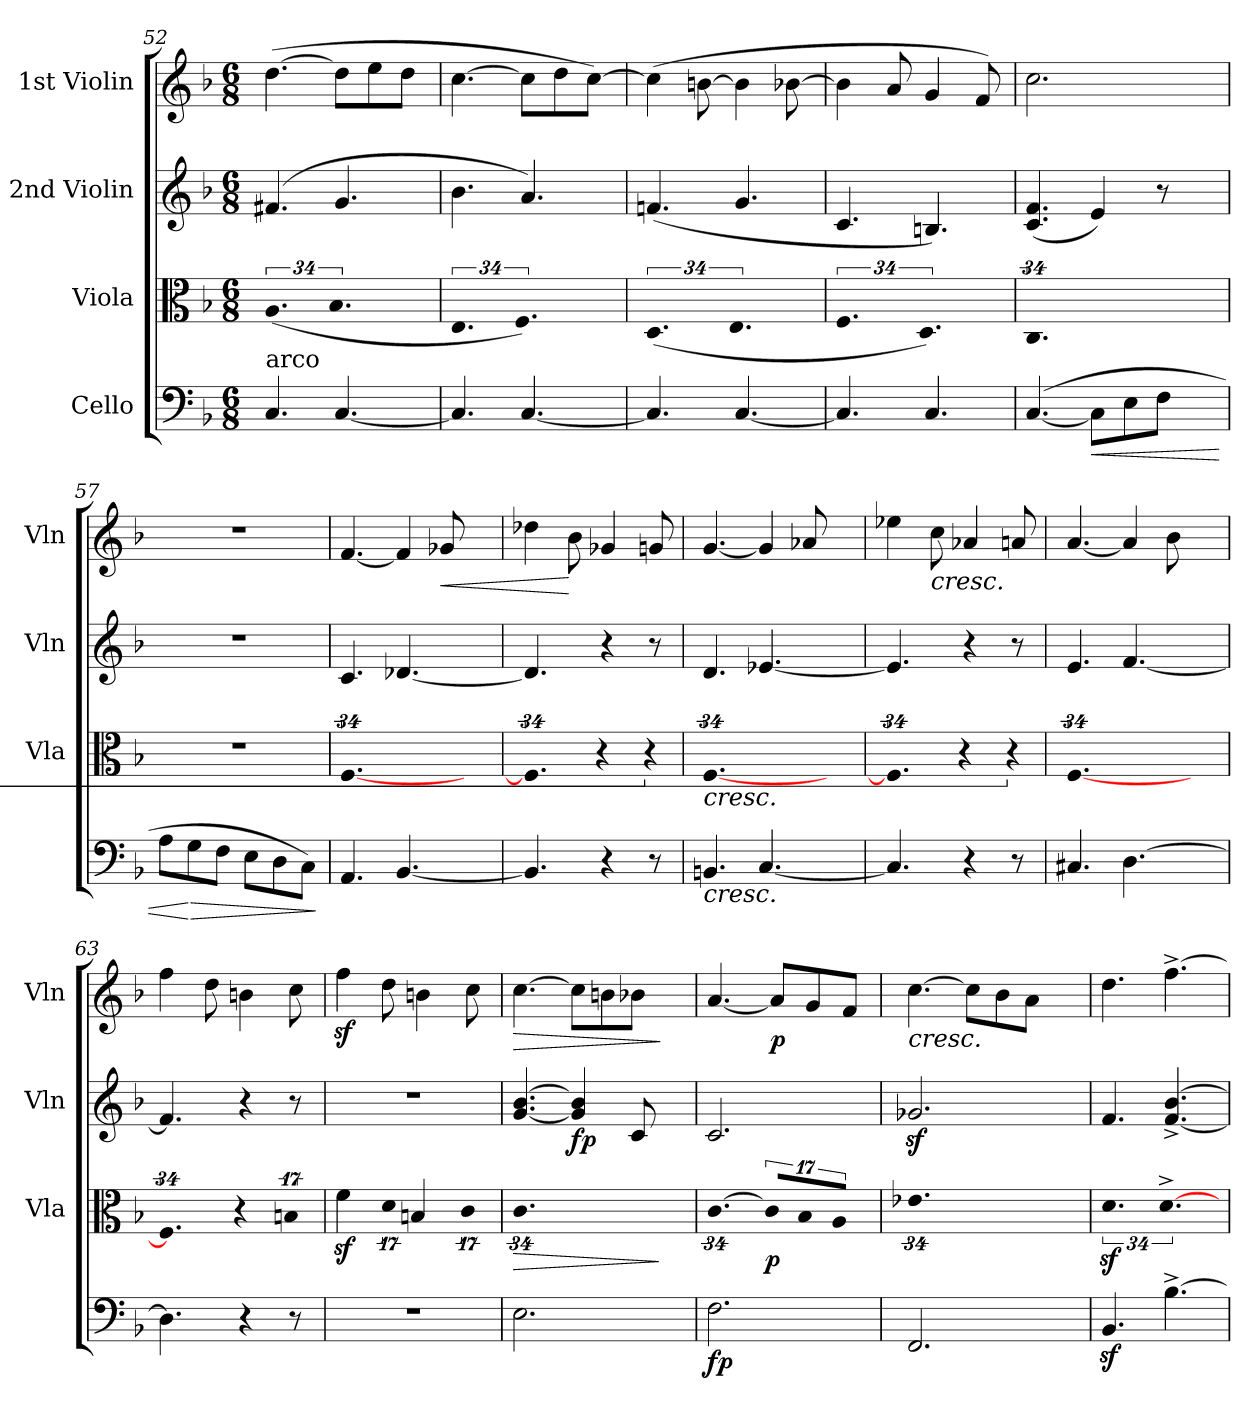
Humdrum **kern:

**kern	**dynam	**kern	**dynam	**kern	**dynam	**kern	**dynam
*part4	*part4	*part3	*part3	*part2	*part2	*part1	*part1
*staff4	*staff4	*staff3	*staff3	*staff2	*staff2	*staff1	*staff1
*I"Cello	*	*I"Viola	*	*I"2nd Violin	*	*I"1st Violin	*
*	*	*I'Vla	*	*I'Vln	*	*I'Vln	*
*clefF4	*	*clefC3	*	*clefG2	*	*clefG2	*
*k[b-]	*	*k[b-]	*	*k[b-]	*	*k[b-]	*
*F:	*	*F:	*	*F:	*	*F:	*
*M6/8	*	*M6/8	*	*M6/8	*	*M6/8	*
=52	=52	=52	=52	=52	=52	=52	=52
!LO:TX:a:t=arco	!	!	!	!	!	!	!
!	!	!LO:N:vis=4.	!	!	!	!	!
4.C/	.	(68%25A/	.	(4.f#X/	.	([4.dd\	.
!	!	!LO:N:vis=4.	!	!	!	!	!
.	.	68%25B-/	.	.	.	.	.
[4.C/	.	.	.	4.g/	.	8dd\L]	.
.	.	.	.	.	.	8ee\	.
.	.	.	.	.	.	8dd\J	.
.	.	68ryy	.	.	.	.	.
=53	=53	=53	=53	=53	=53	=53	=53
!	!	!LO:N:vis=4.	!	!	!	!	!
4.C/]	.	68%25E/	.	4.b-\	.	[4.cc\	.
!	!	!LO:N:vis=4.	!	!	!	!	!
.	.	68%25F/)	.	.	.	.	.
[4.C/	.	.	.	4.a/)	.	8cc\L]	.
.	.	.	.	.	.	8dd\	.
.	.	.	.	.	.	[8cc\J)	.
.	.	68ryy	.	.	.	.	.
=54	=54	=54	=54	=54	=54	=54	=54
!	!	!LO:N:vis=4.	!	!	!	!	!
4.C/]	.	(68%25D/	.	(4.fn/	.	(4cc\]	.
.	.	.	.	.	.	[8bn\	.
!	!	!LO:N:vis=4.	!	!	!	!	!
.	.	68%25E/	.	.	.	.	.
[4.C/	.	.	.	4.g/	.	4b\]	.
.	.	.	.	.	.	[8b-X\	.
.	.	68ryy	.	.	.	.	.
=55	=55	=55	=55	=55	=55	=55	=55
!	!	!LO:N:vis=4.	!	!	!	!	!
4.C/]	.	68%25F/	.	4.c/	.	4b-\]	.
.	.	.	.	.	.	8a/	.
!	!	!LO:N:vis=4.	!	!	!	!	!
.	.	68%25D/)	.	.	.	.	.
4.C/	.	.	.	4.Bn/)	.	4g/	.
.	.	.	.	.	.	8f/)	.
.	.	68ryy	.	.	.	.	.
=56	=56	=56	=56	=56	=56	=56	=56
!	!	!LO:N:vis=2.	!	!	!	!	!
([4.C/	.	34%25C/	.	(4.c/ 4.f/	.	2.cc\	.
!	!LO:HP:b	!	!	!	!	!	!
8C\L]	<	.	.	4e/)	.	.	.
8E\	.	.	.	.	.	.	.
8F\J	.	.	.	8r	.	.	.
.	.	68ryy	.	.	.	.	.
=57	=57	=57	=57	=57	=57	=57	=57
8A\L	.	2.r	.	2.r	.	2.r	.
!	!LO:HP:n=1:b	!	!	!	!	!	!
8G\	[ >	.	.	.	.	.	.
8F\J	.	.	.	.	.	.	.
8E\L	.	.	.	.	.	.	.
8D\	.	.	.	.	.	.	.
8C\J)	.	.	.	.	.	.	.
.	]	.	.	.	.	.	.
!!LO:LB:g=z
=58	=58	=58	=58	=58	=58	=58	=58
!	!	!LO:N:vis=2.	!	!	!	!	!
4.AA/	.	[34%25F/	.	4.c/	.	[4.f/	.
[4.BB-/	.	.	.	[4.d-X/	.	4f/]	.
!	!	!	!	!	!	!	!LO:HP:b
.	.	.	.	.	.	8g-X/	<
.	.	68ryy	.	.	.	.	.
=59	=59	=59	=59	=59	=59	=59	=59
!	!	!LO:N:vis=4.	!	!	!	!	!
4.BB-/]	.	68%25F/]	.	4.d-/]	.	4dd-X\	.
.	.	.	.	.	.	8b-\	[
.	.	4r	.	.	.	.	.
4r	.	.	.	4r	.	4g-X/	.
!	!	!LO:N:vis=8	!	!	!	!	!
.	.	17%2r	.	.	.	.	.
8r	.	.	.	8r	.	8gn/	.
.	.	68ryy	.	.	.	.	.
=60	=60	=60	=60	=60	=60	=60	=60
!	!	!LO:TX:b:i:t=cresc.	!	!	!	!	!
!LO:TX:b:i:t=cresc.	!	!	!	!	!	!	!
!	!	!LO:N:vis=2.	!	!	!	!	!
4.BBn/	.	[34%25F/	.	4.d/	.	[4.g/	.
[4.C/	.	.	.	[4.e-X/	.	4g/]	.
.	.	.	.	.	.	8a-X/	.
.	.	68ryy	.	.	.	.	.
=61	=61	=61	=61	=61	=61	=61	=61
!	!	!LO:N:vis=4.	!	!	!	!	!
4.C/]	.	68%25F/]	.	4.e-/]	.	4ee-X\	.
!	!	!	!	!	!	!LO:TX:b:i:t=cresc.	!
.	.	.	.	.	.	8cc\	.
.	.	4r	.	.	.	.	.
4r	.	.	.	4r	.	4a-X/	.
!	!	!LO:N:vis=8	!	!	!	!	!
.	.	17%2r	.	.	.	.	.
8r	.	.	.	8r	.	8an/	.
.	.	68ryy	.	.	.	.	.
=62	=62	=62	=62	=62	=62	=62	=62
!	!	!LO:N:vis=2.	!	!	!	!	!
4.C#X/	.	[34%25F/	.	4.e/	.	[4.a/	.
[4.D\	.	.	.	[4.f/	.	4a/]	.
.	.	.	.	.	.	8b-\	.
.	.	68ryy	.	.	.	.	.
=63	=63	=63	=63	=63	=63	=63	=63
!	!	!LO:N:vis=4.	!	!	!	!	!
4.D\]	.	68%25F/]	.	4.f/]	.	4ff\	.
.	.	.	.	.	.	8dd\	.
.	.	4r	.	.	.	.	.
4r	.	.	.	4r	.	4bn\	.
!	!	!LO:N:vis=8	!	!	!	!	!
.	.	17%2Bn/	.	.	.	.	.
8r	.	.	.	8r	.	8cc\	.
.	.	68ryy	.	.	.	.	.
=64	=64	=64	=64	=64	=64	=64	=64
2.r	.	4fz<\	.	2.r	.	4ffz<\	.
!	!	!LO:N:vis=8	!	!	!	!	!
.	.	17%2d\	.	.	.	8dd\	.
.	.	4Bn/	.	.	.	.	.
.	.	.	.	.	.	4bn\	.
!	!	!LO:N:vis=8	!	!	!	!	!
.	.	17%2c\	.	.	.	.	.
.	.	.	.	.	.	8cc\	.
.	.	68ryy	.	.	.	.	.
=65	=65	=65	=65	=65	=65	=65	=65
!	!	!LO:N:vis=2.	!LO:HP:b	!	!	!	!LO:HP:b
2.E\	.	34%25c\	>	[4.g/ [4.b-/	.	[4.cc\	>
!	!	!	!	!	!LO:DY:b	!	!
.	.	.	.	4g]/ 4b-]/	fp	8cc\L]	.
.	.	.	.	.	.	8bn\	.
.	.	.	.	8c/	.	8b-X\J	.
.	.	68ryy	]	.	.	.	.
.	.	.	.	.	.	.	]
=66	=66	=66	=66	=66	=66	=66	=66
!	!LO:DY:b	!LO:N:vis=4.	!	!	!	!	!
2.F\	fp	[68%25c\	.	2.c/	.	[4.a/	.
!	!	!LO:N:vis=8	!LO:DY:b	!	!	!	!
.	.	17%2c/L]	p	.	.	.	.
!	!	!	!	!	!	!	!LO:DY:b
.	.	.	.	.	.	8a/L]	p
!	!	!LO:N:vis=8	!	!	!	!	!
.	.	17%2B-/	.	.	.	.	.
.	.	.	.	.	.	8g/	.
!	!	!LO:N:vis=8	!	!	!	!	!
.	.	17%2A/J	.	.	.	.	.
.	.	.	.	.	.	8f/J	.
.	.	34ryy	.	.	.	.	.
=67	=67	=67	=67	=67	=67	=67	=67
!	!	!	!	!	!	!LO:TX:b:i:t=cresc.	!
!	!	!LO:N:vis=2.	!	!	!	!	!
2.FF/	.	34%25e-X\	.	2.g-Xz</	.	[4.cc\	.
.	.	.	.	.	.	8cc\L]	.
.	.	.	.	.	.	8b-\	.
.	.	.	.	.	.	8a\J	.
.	.	68ryy	.	.	.	.	.
=68	=68	=68	=68	=68	=68	=68	=68
!	!	!LO:N:vis=4.	!	!	!	!	!
4.BB-z</	.	68%25dz<\	.	4.f/	.	4.dd\	.
!	!	!LO:N:vis=4.	!	!	!	!	!
.	.	[68%25d^\	.	.	.	.	.
[4.B-^\	.	.	.	[4.f^/ [4.b-^/	.	[4.ff^\	.
.	.	68ryy	.	.	.	.	.
=	=	=	=	=	=	=	=
*-	*-	*-	*-	*-	*-	*-	*-
